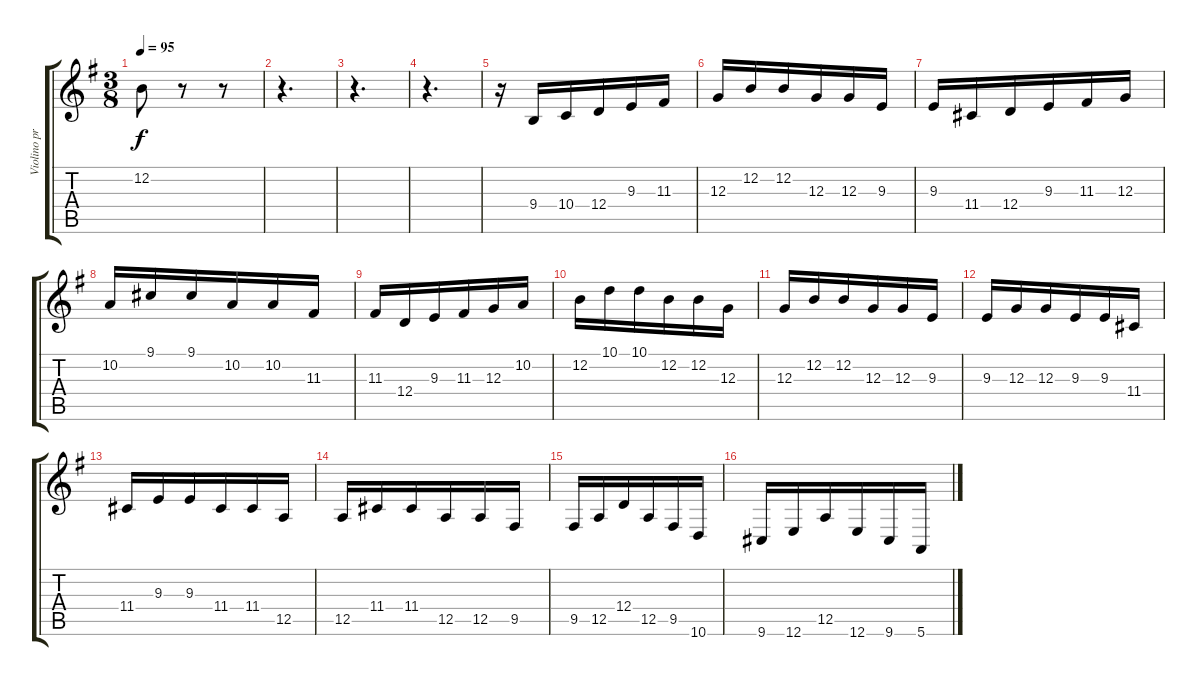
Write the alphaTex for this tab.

\track ("Violino principale" "Violino pr") {instrument violin}
\staff {score tabs}
\tuning (E4 B3 G3 D3 A2 E2) {hide}
\ts (3 8)
\tempo 95
\clef g2
\ks g
12.2.8{dy f} r.8 r.8 |
r.4{d} |
r.4{d} |
r.4{d} |
r.16 9.4.16{beam merge} 10.4.16 12.4.16{beam merge} 9.3.16 11.3.16 |
12.3.16 12.2.16{beam merge} 12.2.16 12.3.16{beam merge} 12.3.16 9.3.16 |
9.3.16 11.4.16{beam merge} 12.4.16 9.3.16{beam merge} 11.3.16 12.3.16 |
10.2.16 9.1.16{beam merge} 9.1.16 10.2.16{beam merge} 10.2.16 11.3.16 |
11.3.16 12.4.16{beam merge} 9.3.16 11.3.16{beam merge} 12.3.16 10.2.16 |
12.2.16 10.1.16{beam merge} 10.1.16 12.2.16{beam merge} 12.2.16 12.3.16 |
12.3.16 12.2.16{beam merge} 12.2.16 12.3.16{beam merge} 12.3.16 9.3.16 |
9.3.16 12.3.16{beam merge} 12.3.16 9.3.16{beam merge} 9.3.16 11.4.16 |
11.4.16 9.3.16{beam merge} 9.3.16 11.4.16{beam merge} 11.4.16 12.5.16 |
12.5.16 11.4.16{beam merge} 11.4.16 12.5.16{beam merge} 12.5.16 9.5.16 |
9.5.16 12.5.16{beam merge} 12.4.16 12.5.16{beam merge} 9.5.16 10.6.16 |
9.6.16 12.6.16{beam merge} 12.5.16 12.6.16{beam merge} 9.6.16 5.6.16
